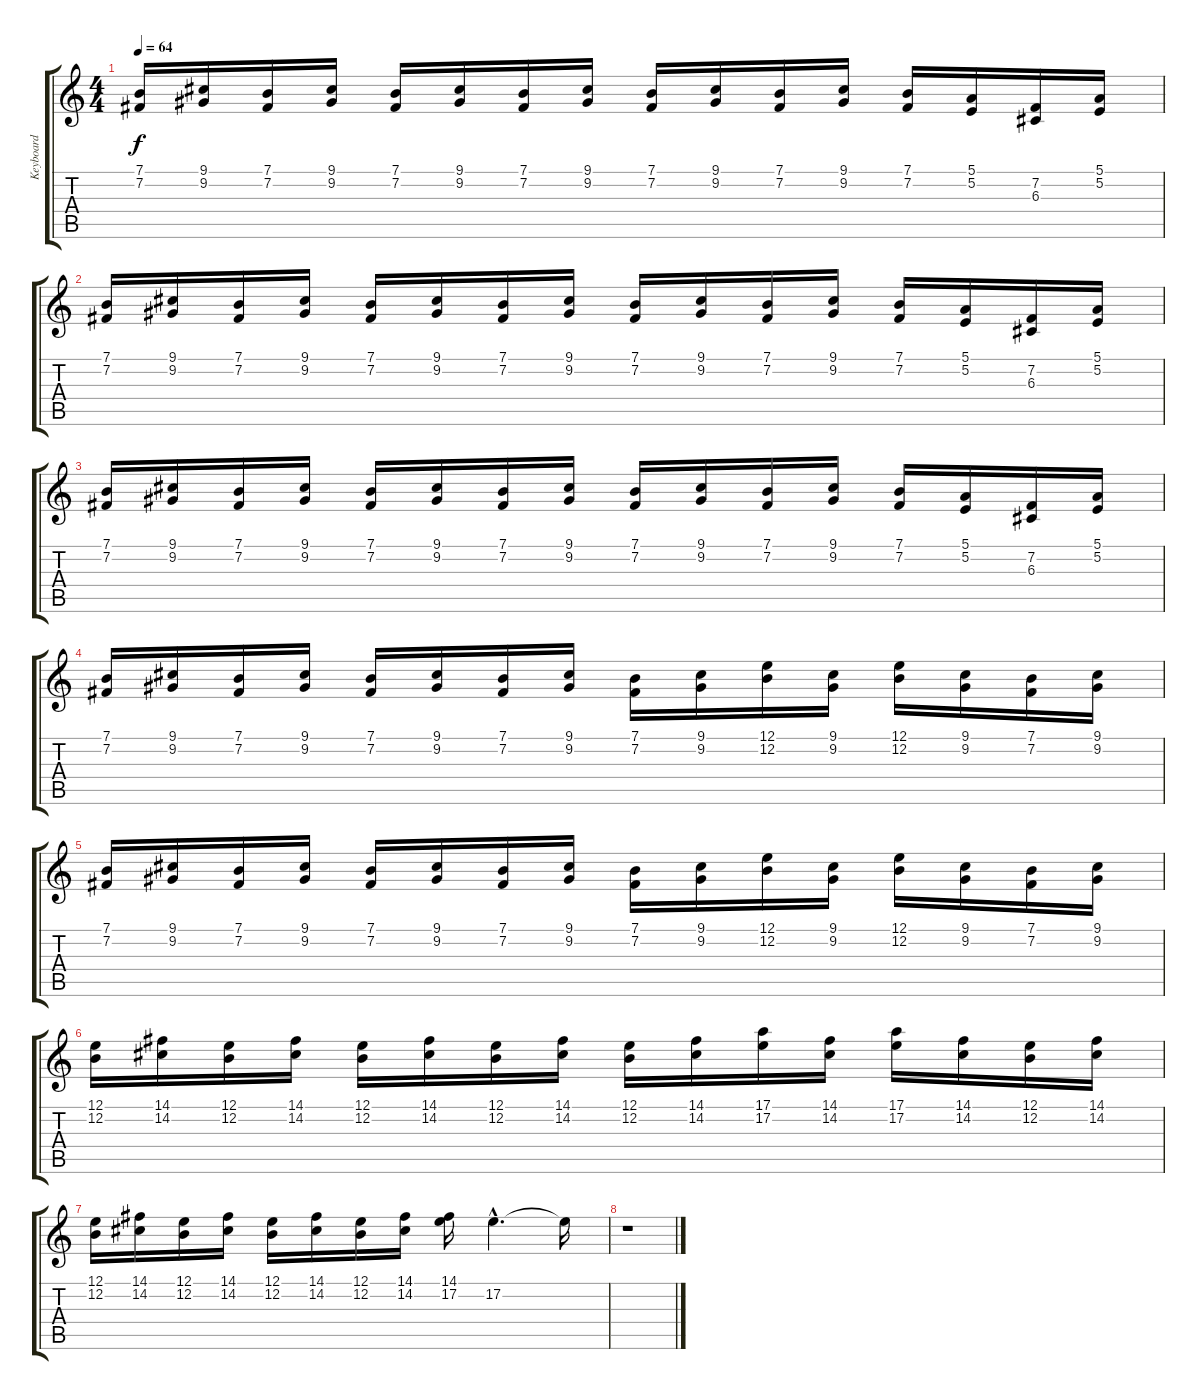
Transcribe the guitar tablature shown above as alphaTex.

\track ("Keyboard" "Keyboard") {instrument pad7halo}
\staff {score tabs}
\tuning (E4 B3 G3 D3 A2 E2) {hide}
\ts (4 4)
\tempo 64
\clef g2
\ks c
(7.1 7.2).16{dy f} (9.1 9.2).16 (7.1 7.2).16 (9.1 9.2).16 (7.1 7.2).16 (9.1 9.2).16 (7.1 7.2).16 (9.1 9.2).16 (7.1 7.2).16 (9.1 9.2).16 (7.1 7.2).16 (9.1 9.2).16 (7.1 7.2).16 (5.1 5.2).16 (7.2 6.3).16 (5.1 5.2).16 |
(7.1 7.2).16 (9.1 9.2).16 (7.1 7.2).16 (9.1 9.2).16 (7.1 7.2).16 (9.1 9.2).16 (7.1 7.2).16 (9.1 9.2).16 (7.1 7.2).16 (9.1 9.2).16 (7.1 7.2).16 (9.1 9.2).16 (7.1 7.2).16 (5.1 5.2).16 (7.2 6.3).16 (5.1 5.2).16 |
(7.1 7.2).16 (9.1 9.2).16 (7.1 7.2).16 (9.1 9.2).16 (7.1 7.2).16 (9.1 9.2).16 (7.1 7.2).16 (9.1 9.2).16 (7.1 7.2).16 (9.1 9.2).16 (7.1 7.2).16 (9.1 9.2).16 (7.1 7.2).16 (5.1 5.2).16 (7.2 6.3).16 (5.1 5.2).16 |
(7.1 7.2).16 (9.1 9.2).16 (7.1 7.2).16 (9.1 9.2).16 (7.1 7.2).16 (9.1 9.2).16 (7.1 7.2).16 (9.1 9.2).16 (7.1 7.2).16 (9.1 9.2).16 (12.1 12.2).16 (9.1 9.2).16 (12.1 12.2).16 (9.1 9.2).16 (7.1 7.2).16 (9.1 9.2).16 |
(7.1 7.2).16 (9.1 9.2).16 (7.1 7.2).16 (9.1 9.2).16 (7.1 7.2).16 (9.1 9.2).16 (7.1 7.2).16 (9.1 9.2).16 (7.1 7.2).16 (9.1 9.2).16 (12.1 12.2).16 (9.1 9.2).16 (12.1 12.2).16 (9.1 9.2).16 (7.1 7.2).16 (9.1 9.2).16 |
(12.1 12.2).16 (14.1 14.2).16 (12.1 12.2).16 (14.1 14.2).16 (12.1 12.2).16 (14.1 14.2).16 (12.1 12.2).16 (14.1 14.2).16 (12.1 12.2).16 (14.1 14.2).16 (17.1 17.2).16 (14.1 14.2).16 (17.1 17.2).16 (14.1 14.2).16 (12.1 12.2).16 (14.1 14.2).16 |
(12.1 12.2).16 (14.1 14.2).16 (12.1 12.2).16 (14.1 14.2).16 (12.1 12.2).16 (14.1 14.2).16 (12.1 12.2).16 (14.1 14.2).16 (14.1 17.2).16 17.2{hac}.4{d} 17.2{t}.16 |
r.1
